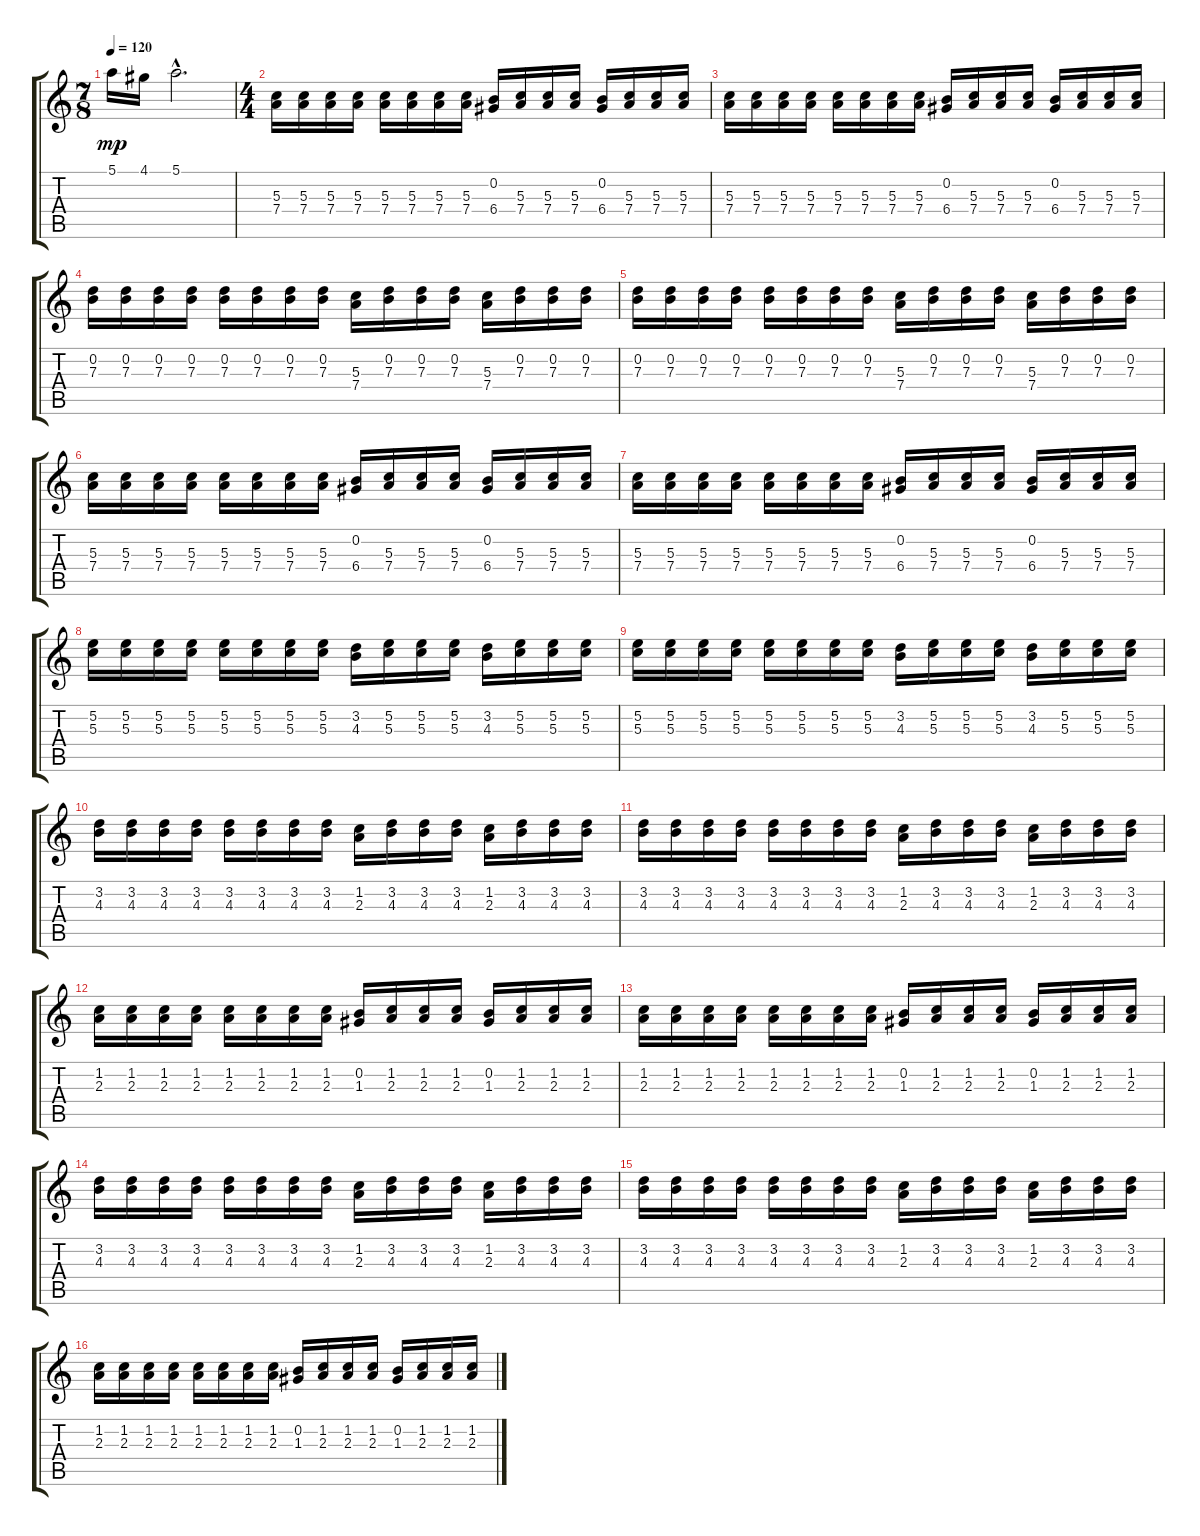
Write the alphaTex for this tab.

\track "" {instrument overdrivenguitar}
\staff {score tabs}
\tuning (E4 B3 G3 D3 A2 E2) {hide}
\ts (7 8)
\tempo 120
\clef g2
\ks c
5.1.16{dy mp} 4.1.16 5.1{hac}.2{d} |
\ts (4 4)
(5.3 7.4).16 (5.3 7.4).16 (5.3 7.4).16 (5.3 7.4).16 (5.3 7.4).16 (5.3 7.4).16 (5.3 7.4).16 (5.3 7.4).16 (0.2 6.4).16 (5.3 7.4).16 (5.3 7.4).16 (5.3 7.4).16 (0.2 6.4).16 (5.3 7.4).16 (5.3 7.4).16 (5.3 7.4).16 |
(5.3 7.4).16 (5.3 7.4).16 (5.3 7.4).16 (5.3 7.4).16 (5.3 7.4).16 (5.3 7.4).16 (5.3 7.4).16 (5.3 7.4).16 (0.2 6.4).16 (5.3 7.4).16 (5.3 7.4).16 (5.3 7.4).16 (0.2 6.4).16 (5.3 7.4).16 (5.3 7.4).16 (5.3 7.4).16 |
(0.2 7.3).16 (0.2 7.3).16 (0.2 7.3).16 (0.2 7.3).16 (0.2 7.3).16 (0.2 7.3).16 (0.2 7.3).16 (0.2 7.3).16 (5.3 7.4).16 (0.2 7.3).16 (0.2 7.3).16 (0.2 7.3).16 (5.3 7.4).16 (0.2 7.3).16 (0.2 7.3).16 (0.2 7.3).16 |
(0.2 7.3).16 (0.2 7.3).16 (0.2 7.3).16 (0.2 7.3).16 (0.2 7.3).16 (0.2 7.3).16 (0.2 7.3).16 (0.2 7.3).16 (5.3 7.4).16 (0.2 7.3).16 (0.2 7.3).16 (0.2 7.3).16 (5.3 7.4).16 (0.2 7.3).16 (0.2 7.3).16 (0.2 7.3).16 |
(5.3 7.4).16 (5.3 7.4).16 (5.3 7.4).16 (5.3 7.4).16 (5.3 7.4).16 (5.3 7.4).16 (5.3 7.4).16 (5.3 7.4).16 (0.2 6.4).16 (5.3 7.4).16 (5.3 7.4).16 (5.3 7.4).16 (0.2 6.4).16 (5.3 7.4).16 (5.3 7.4).16 (5.3 7.4).16 |
(5.3 7.4).16 (5.3 7.4).16 (5.3 7.4).16 (5.3 7.4).16 (5.3 7.4).16 (5.3 7.4).16 (5.3 7.4).16 (5.3 7.4).16 (0.2 6.4).16 (5.3 7.4).16 (5.3 7.4).16 (5.3 7.4).16 (0.2 6.4).16 (5.3 7.4).16 (5.3 7.4).16 (5.3 7.4).16 |
(5.2 5.3).16 (5.2 5.3).16 (5.2 5.3).16 (5.2 5.3).16 (5.2 5.3).16 (5.2 5.3).16 (5.2 5.3).16 (5.2 5.3).16 (3.2 4.3).16 (5.2 5.3).16 (5.2 5.3).16 (5.2 5.3).16 (3.2 4.3).16 (5.2 5.3).16 (5.2 5.3).16 (5.2 5.3).16 |
(5.2 5.3).16 (5.2 5.3).16 (5.2 5.3).16 (5.2 5.3).16 (5.2 5.3).16 (5.2 5.3).16 (5.2 5.3).16 (5.2 5.3).16 (3.2 4.3).16 (5.2 5.3).16 (5.2 5.3).16 (5.2 5.3).16 (3.2 4.3).16 (5.2 5.3).16 (5.2 5.3).16 (5.2 5.3).16 |
(3.2 4.3).16 (3.2 4.3).16 (3.2 4.3).16 (3.2 4.3).16 (3.2 4.3).16 (3.2 4.3).16 (3.2 4.3).16 (3.2 4.3).16 (1.2 2.3).16 (3.2 4.3).16 (3.2 4.3).16 (3.2 4.3).16 (1.2 2.3).16 (3.2 4.3).16 (3.2 4.3).16 (3.2 4.3).16 |
(3.2 4.3).16 (3.2 4.3).16 (3.2 4.3).16 (3.2 4.3).16 (3.2 4.3).16 (3.2 4.3).16 (3.2 4.3).16 (3.2 4.3).16 (1.2 2.3).16 (3.2 4.3).16 (3.2 4.3).16 (3.2 4.3).16 (1.2 2.3).16 (3.2 4.3).16 (3.2 4.3).16 (3.2 4.3).16 |
(1.2 2.3).16 (1.2 2.3).16 (1.2 2.3).16 (1.2 2.3).16 (1.2 2.3).16 (1.2 2.3).16 (1.2 2.3).16 (1.2 2.3).16 (0.2 1.3).16 (1.2 2.3).16 (1.2 2.3).16 (1.2 2.3).16 (0.2 1.3).16 (1.2 2.3).16 (1.2 2.3).16 (1.2 2.3).16 |
(1.2 2.3).16 (1.2 2.3).16 (1.2 2.3).16 (1.2 2.3).16 (1.2 2.3).16 (1.2 2.3).16 (1.2 2.3).16 (1.2 2.3).16 (0.2 1.3).16 (1.2 2.3).16 (1.2 2.3).16 (1.2 2.3).16 (0.2 1.3).16 (1.2 2.3).16 (1.2 2.3).16 (1.2 2.3).16 |
(3.2 4.3).16 (3.2 4.3).16 (3.2 4.3).16 (3.2 4.3).16 (3.2 4.3).16 (3.2 4.3).16 (3.2 4.3).16 (3.2 4.3).16 (1.2 2.3).16 (3.2 4.3).16 (3.2 4.3).16 (3.2 4.3).16 (1.2 2.3).16 (3.2 4.3).16 (3.2 4.3).16 (3.2 4.3).16 |
(3.2 4.3).16 (3.2 4.3).16 (3.2 4.3).16 (3.2 4.3).16 (3.2 4.3).16 (3.2 4.3).16 (3.2 4.3).16 (3.2 4.3).16 (1.2 2.3).16 (3.2 4.3).16 (3.2 4.3).16 (3.2 4.3).16 (1.2 2.3).16 (3.2 4.3).16 (3.2 4.3).16 (3.2 4.3).16 |
(1.2 2.3).16 (1.2 2.3).16 (1.2 2.3).16 (1.2 2.3).16 (1.2 2.3).16 (1.2 2.3).16 (1.2 2.3).16 (1.2 2.3).16 (0.2 1.3).16 (1.2 2.3).16 (1.2 2.3).16 (1.2 2.3).16 (0.2 1.3).16 (1.2 2.3).16 (1.2 2.3).16 (1.2 2.3).16
